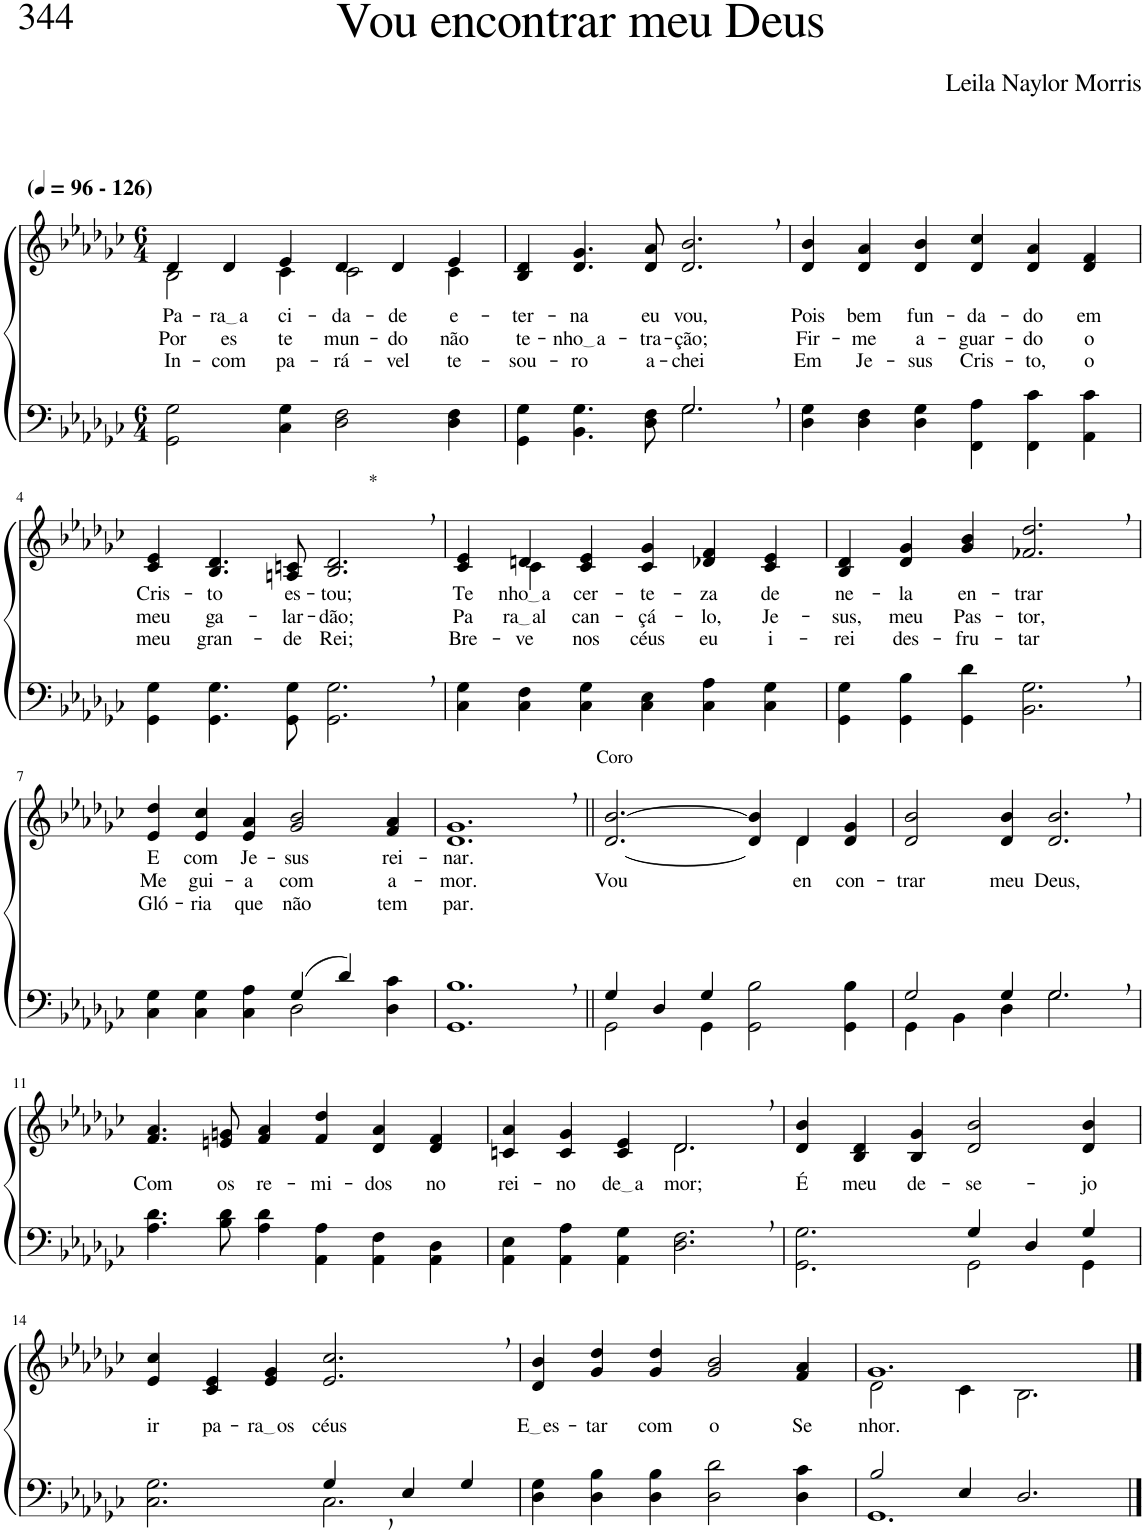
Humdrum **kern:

**kern	**kern	**text	**text	**text
*part2	*part1	*part1	*part1	*part1
*staff2	*staff1	*staff1	*staff1	*staff1
*I"Parte III e IV	*I"Parte I e II	*	*	*
*clefF4	*clefG2	*	*	*
*Trd-1c-2	*Trd-1c-2	*	*	*
*k[b-e-a-d-g-c-]	*k[b-e-a-d-g-c-]	*	*	*
*M6/4	*M6/4	*	*	*
*MM96	*MM96	*	*	*
=1	=1	=1	=1	=1
*	*^	*	*	*
!	!LO:TX:a:B:t=(	!	!	!	!
!	!LO:TX:a:B:t=- 126)	!	!	!	!
!	!	!	!LO:LY:b	!LO:LY:b	!LO:LY:b
2GG-\ 2G-\	4d-/	2B-\	Pa-	Por	In-
!	!	!	!LO:LY:b	!LO:LY:b	!LO:LY:b
.	4d-/	.	ra a	es-	-com-
!	!	!	!LO:LY:b	!LO:LY:b	!LO:LY:b
4C-\ 4G-\	4e-/	4c-\	ci-	-te	-pa-
!	!	!	!LO:LY:b	!LO:LY:b	!LO:LY:b
2D-\ 2F\	4d-/	2c-\	-da-	mun-	-rá-
!	!	!	!LO:LY:b	!LO:LY:b	!LO:LY:b
.	4d-/	.	-de	-do	-vel
!	!	!	!LO:LY:b	!LO:LY:b	!LO:LY:b
4D-\ 4F\	4e-/	4c-\	e-	não	te-
=2	=2	=2	=2	=2	=2
*^	*	*	*	*	*
!	!	!	!	!LO:LY:b	!LO:LY:b	!LO:LY:b
*	*	*v	*v	*	*	*
2.ryy	4GG-\ 4G-\	4B-/ 4d-/	-ter-	te-	-sou-
!	!	!	!LO:LY:b	!LO:LY:b	!LO:LY:b
.	4.BB-\ 4.G-\	4.d-/ 4.g-/	-na	nho a	-ro
!	!	!	!LO:LY:b	!LO:LY:b	!LO:LY:b
.	8D-\ 8F\	8d-/ 8a-/	eu	-tra-	a-
!	!	!	!LO:LY:b	!LO:LY:b	!LO:LY:b
2.G-,/	2.G-\	2.d-/, 2.b-/,	vou,	-ção;	-chei
=3	=3	=3	=3	=3	=3
!	!	!	!LO:LY:b	!LO:LY:b	!LO:LY:b
*v	*v	*	*	*	*
4D-\ 4G-\	4d-/ 4b-/	Pois	Fir-	Em
!	!	!LO:LY:b	!LO:LY:b	!LO:LY:b
4D-\ 4F\	4d-/ 4a-/	bem	-me	Je-
!	!	!LO:LY:b	!LO:LY:b	!LO:LY:b
4D-\ 4G-\	4d-/ 4b-/	fun-	a-	-sus
!	!	!LO:LY:b	!LO:LY:b	!LO:LY:b
4FF\ 4A-\	4d-/ 4cc-/	-da-	-guar-	Cris-
!	!	!LO:LY:b	!LO:LY:b	!LO:LY:b
4FF\ 4c-\	4d-/ 4a-/	-do	-do	-to,
!	!	!LO:LY:b	!LO:LY:b	!LO:LY:b
4AA-\ 4c-\	4d-/ 4f/	em	o	o
!!LO:LB:g=z
=4	=4	=4	=4	=4
!	!	!LO:LY:b	!LO:LY:b	!LO:LY:b
4GG-\ 4G-\	4c-/ 4e-/	Cris-	meu	meu
!	!	!LO:LY:b	!LO:LY:b	!LO:LY:b
4.GG-\ 4.G-\	4.B-/ 4.d-/	-to	ga-	gran-
!	!	!LO:LY:b	!LO:LY:b	!LO:LY:b
8GG-\ 8G-\	8An/ 8cn/	es-	-lar-	-de
!	!LO:TX:a:t=*	!	!	!
!	!	!LO:LY:b	!LO:LY:b	!LO:LY:b
2.GG-\, 2.G-\,	2.B-/, 2.d-/,	-tou;	-dão;	Rei;
=5	=5	=5	=5	=5
!	!	!LO:LY:b	!LO:LY:b	!LO:LY:b
*	*^	*	*	*
4C-\ 4G-\	4c-/ 4e-/	4ryy	Te-	Pa-	Bre-
!	!	!	!	!	!LO:LY:b
!	!	!	!LO:LY:b	!LO:LY:b	!
4C-\ 4F\	4dn/	4c-\	nho a	ra al	-ve
!	!	!	!LO:LY:b	!LO:LY:b	!LO:LY:b
4C-\ 4G-\	4c-/ 4e-/	1ryy	cer-	-can-	-nos
!	!	!	!LO:LY:b	!LO:LY:b	!LO:LY:b
4C-\ 4E-\	4c-/ 4g-/	.	-te-	-çá-	céus
!	!	!	!LO:LY:b	!LO:LY:b	!LO:LY:b
4C-\ 4A-\	4d-X/ 4f/	.	-za	-lo,	eu
!	!	!	!LO:LY:b	!LO:LY:b	!LO:LY:b
4C-\ 4G-\	4c-/ 4e-/	.	de	Je-	i-
*	*v	*v	*	*	*
=6	=6	=6	=6	=6
!	!	!LO:LY:b	!LO:LY:b	!LO:LY:b
4GG-\ 4G-\	4B-/ 4d-/	ne-	-sus,	-rei
!	!	!LO:LY:b	!LO:LY:b	!LO:LY:b
4GG-\ 4B-\	4d-/ 4g-/	-la	meu	des-
!	!	!LO:LY:b	!LO:LY:b	!LO:LY:b
4GG-\ 4d-\	4g-/ 4b-/	en-	Pas-	-fru-
!	!	!LO:LY:b	!LO:LY:b	!LO:LY:b
2.BB-\, 2.G-\,	2.f-X/, 2.dd-/,	-trar	-tor,	-tar
!!LO:LB:g=z
=7	=7	=7	=7	=7
*^	*	*	*	*
!	!	!	!LO:LY:b	!LO:LY:b	!LO:LY:b
2.ryy	4C-\ 4G-\	4e-/ 4dd-/	E	Me	Gló-
!	!	!	!LO:LY:b	!LO:LY:b	!LO:LY:b
.	4C-\ 4G-\	4e-/ 4cc-/	com	gui-	-ria
!	!	!	!LO:LY:b	!LO:LY:b	!LO:LY:b
.	4C-\ 4A-\	4e-/ 4a-/	Je-	-a	que
!	!	!	!LO:LY:b	!LO:LY:b	!LO:LY:b
(4G-/	2D-\	2g-/ 2b-/	-sus	com	não
4d-/)	.	.	.	.	.
!	!	!	!LO:LY:b	!LO:LY:b	!LO:LY:b
4ryy	4D-\ 4c-\	4f/ 4a-/	rei-	a-	tem
=8	=8	=8	=8	=8	=8
!	!	!LO:TX:a:t=Coro	!	!	!
!	!	!	!LO:LY:b	!LO:LY:b	!LO:LY:b
*v	*v	*	*	*	*
1.GG-, 1.B-,	1.d-, 1.g-,	-nar.	-mor.	par.
=9||	=9||	=9||	=9||	=9||
*^	*	*	*	*
!	!	!	!	!LO:LY:b	!
*	*	*^	*	*	*
4G-/	2GG-\	[2.d-/ [2.b-/	1ryy	.	Vou	.
4D-/	.	.	.	.	.	.
4G-/	4GG-\	.	.	.	.	.
2.ryy	2GG-\ 2B-\	4d-/] 4b-/]	.	.	.	.
!	!	!	!	!	!LO:LY:b	!
.	.	4d-/	4d-\	.	en-	.
!	!	!	!	!	!LO:LY:b	!
.	4GG-\ 4B-\	4d-/ 4g-/	4ryy	.	-con-	.
=10	=10	=10	=10	=10	=10	=10
!	!	!	!	!	!LO:LY:b	!
*	*	*v	*v	*	*	*
2G-/	4GG-\	2d-/ 2b-/	.	-trar	.
.	4BB-\	.	.	.	.
!	!	!	!	!LO:LY:b	!
4G-/	4D-\	4d-/ 4b-/	.	meu	.
!	!	!	!	!LO:LY:b	!
2.G-,/	2.G-\	2.d-/, 2.b-/,	.	Deus,	.
!!LO:LB:g=z
=11	=11	=11	=11	=11	=11
!	!	!	!LO:LY:b	!	!
*v	*v	*	*	*	*
4.A-\ 4.d-\	4.f/ 4.a-/	Com	.	.
!	!	!LO:LY:b	!	!
8B-\ 8d-\	8en/ 8gn/	os	.	.
!	!	!LO:LY:b	!	!
4A-\ 4d-\	4f/ 4a-/	re-	.	.
!	!	!LO:LY:b	!	!
4AA-\ 4A-\	4f/ 4dd-/	-mi-	.	.
!	!	!LO:LY:b	!	!
4AA-\ 4F\	4d-/ 4a-/	-dos	.	.
!	!	!LO:LY:b	!	!
4AA-\ 4D-\	4d-/ 4f/	no	.	.
=12	=12	=12	=12	=12
!	!	!LO:LY:b	!	!
*	*^	*	*	*
4AA-\ 4E-\	4cn/ 4a-/	2.ryy	rei-	.	.
!	!	!	!LO:LY:b	!	!
4AA-\ 4A-\	4c/ 4g-/	.	-no	.	.
!	!	!	!LO:LY:b	!	!
4AA-\ 4G-\	4c/ 4e-/	.	de a	.	.
!	!	!	!LO:LY:b	!	!
2.D-\, 2.F\,	2.d-,/	2.d-\	-mor;	.	.
=13	=13	=13	=13	=13	=13
*^	*	*	*	*	*
!	!	!	!	!LO:LY:b	!	!
*	*	*v	*v	*	*	*
2.ryy	2.GG-\ 2.G-\	4d-/ 4b-/	É	.	.
!	!	!	!LO:LY:b	!	!
.	.	4B-/ 4d-/	meu	.	.
!	!	!	!LO:LY:b	!	!
.	.	4B-/ 4g-/	de-	.	.
!	!	!	!LO:LY:b	!	!
4G-/	2GG-\	2d-/ 2b-/	-se-	.	.
4D-/	.	.	.	.	.
!	!	!	!LO:LY:b	!	!
4G-/	4GG-\	4d-/ 4b-/	-jo	.	.
!!LO:LB:g=z
=14	=14	=14	=14	=14	=14
!	!	!	!LO:LY:b	!	!
2.ryy	2.C-\ 2.G-\	4e-/ 4cc-/	ir	.	.
!	!	!	!LO:LY:b	!	!
.	.	4c-/ 4e-/	pa-	.	.
!	!	!	!LO:LY:b	!	!
.	.	4e-/ 4g-/	ra os	.	.
!	!	!	!LO:LY:b	!	!
4G-,/	2.C-\	2.e-/, 2.cc-/,	céus	.	.
4E-/	.	.	.	.	.
4G-/	.	.	.	.	.
*v	*v	*	*	*	*
=15	=15	=15	=15	=15
!	!	!LO:LY:b	!	!
4D-\ 4G-\	4d-/ 4b-/	E es	.	.
!	!	!LO:LY:b	!	!
4D-\ 4B-\	4g-/ 4dd-/	-tar	.	.
!	!	!LO:LY:b	!	!
4D-\ 4B-\	4g-/ 4dd-/	com	.	.
!	!	!LO:LY:b	!	!
2D-\ 2d-\	2g-/ 2b-/	o	.	.
!	!	!LO:LY:b	!	!
4D-\ 4c-\	4f/ 4a-/	Se-	.	.
=16	=16	=16	=16	=16
*^	*^	*	*	*
!	!	!	!	!LO:LY:b	!	!
2B-/	1.GG-	1.g-	2d-\	-nhor.	.	.
4E-/	.	.	4c-\	.	.	.
2.D-/	.	.	2.B-\	.	.	.
*v	*v	*	*	*	*	*
*	*v	*v	*	*	*
==	==	==	==	==
*-	*-	*-	*-	*-
